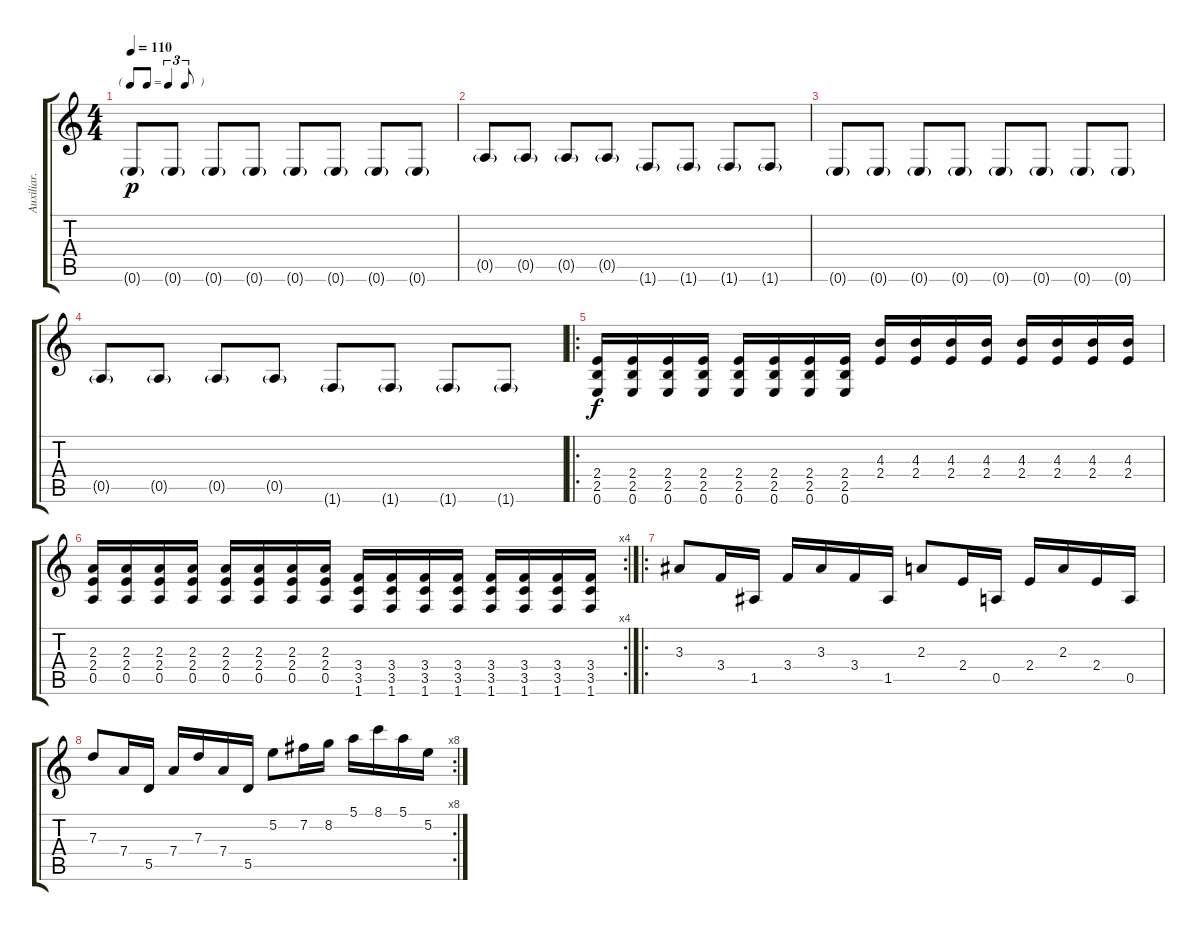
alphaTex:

\track ("Auxiliar." "Auxiliar.") {instrument guitarharmonics}
\staff {score tabs}
\tuning (E4 B3 G3 D3 A2 E2) {hide}
\ts (4 4)
\tf triplet8th
\tempo 110
\clef g2
\ks c
0.6{g}.8{dy p} 0.6{g}.8 0.6{g}.8 0.6{g}.8 0.6{g}.8 0.6{g}.8 0.6{g}.8 0.6{g}.8 |
0.5{g}.8 0.5{g}.8 0.5{g}.8 0.5{g}.8 1.6{g}.8 1.6{g}.8 1.6{g}.8 1.6{g}.8 |
0.6{g}.8 0.6{g}.8 0.6{g}.8 0.6{g}.8 0.6{g}.8 0.6{g}.8 0.6{g}.8 0.6{g}.8 |
0.5{g}.8 0.5{g}.8 0.5{g}.8 0.5{g}.8 1.6{g}.8 1.6{g}.8 1.6{g}.8 1.6{g}.8 |
\ro
(2.4 2.5 0.6).16{dy f} (2.4 2.5 0.6).16 (2.4 2.5 0.6).16 (2.4 2.5 0.6).16 (2.4 2.5 0.6).16 (2.4 2.5 0.6).16 (2.4 2.5 0.6).16 (2.4 2.5 0.6).16 (4.3 2.4).16 (4.3 2.4).16 (4.3 2.4).16 (4.3 2.4).16 (4.3 2.4).16 (4.3 2.4).16 (4.3 2.4).16 (4.3 2.4).16 |
\rc 4
(2.3 2.4 0.5).16 (2.3 2.4 0.5).16 (2.3 2.4 0.5).16 (2.3 2.4 0.5).16 (2.3 2.4 0.5).16 (2.3 2.4 0.5).16 (2.3 2.4 0.5).16 (2.3 2.4 0.5).16 (3.4 3.5 1.6).16 (3.4 3.5 1.6).16 (3.4 3.5 1.6).16 (3.4 3.5 1.6).16 (3.4 3.5 1.6).16 (3.4 3.5 1.6).16 (3.4 3.5 1.6).16 (3.4 3.5 1.6).16 |
\ro
3.3.8{volume 16} 3.4.16 1.5.16 3.4.16 3.3.16 3.4.16 1.5.16 2.3.8 2.4.16 0.5.16 2.4.16 2.3.16 2.4.16 0.5.16 |
\rc 8
7.3.8 7.4.16 5.5.16 7.4.16 7.3.16 7.4.16 5.5.16 5.2.8 7.2.16 8.2.16 5.1.16 8.1.16 5.1.16 5.2.16
